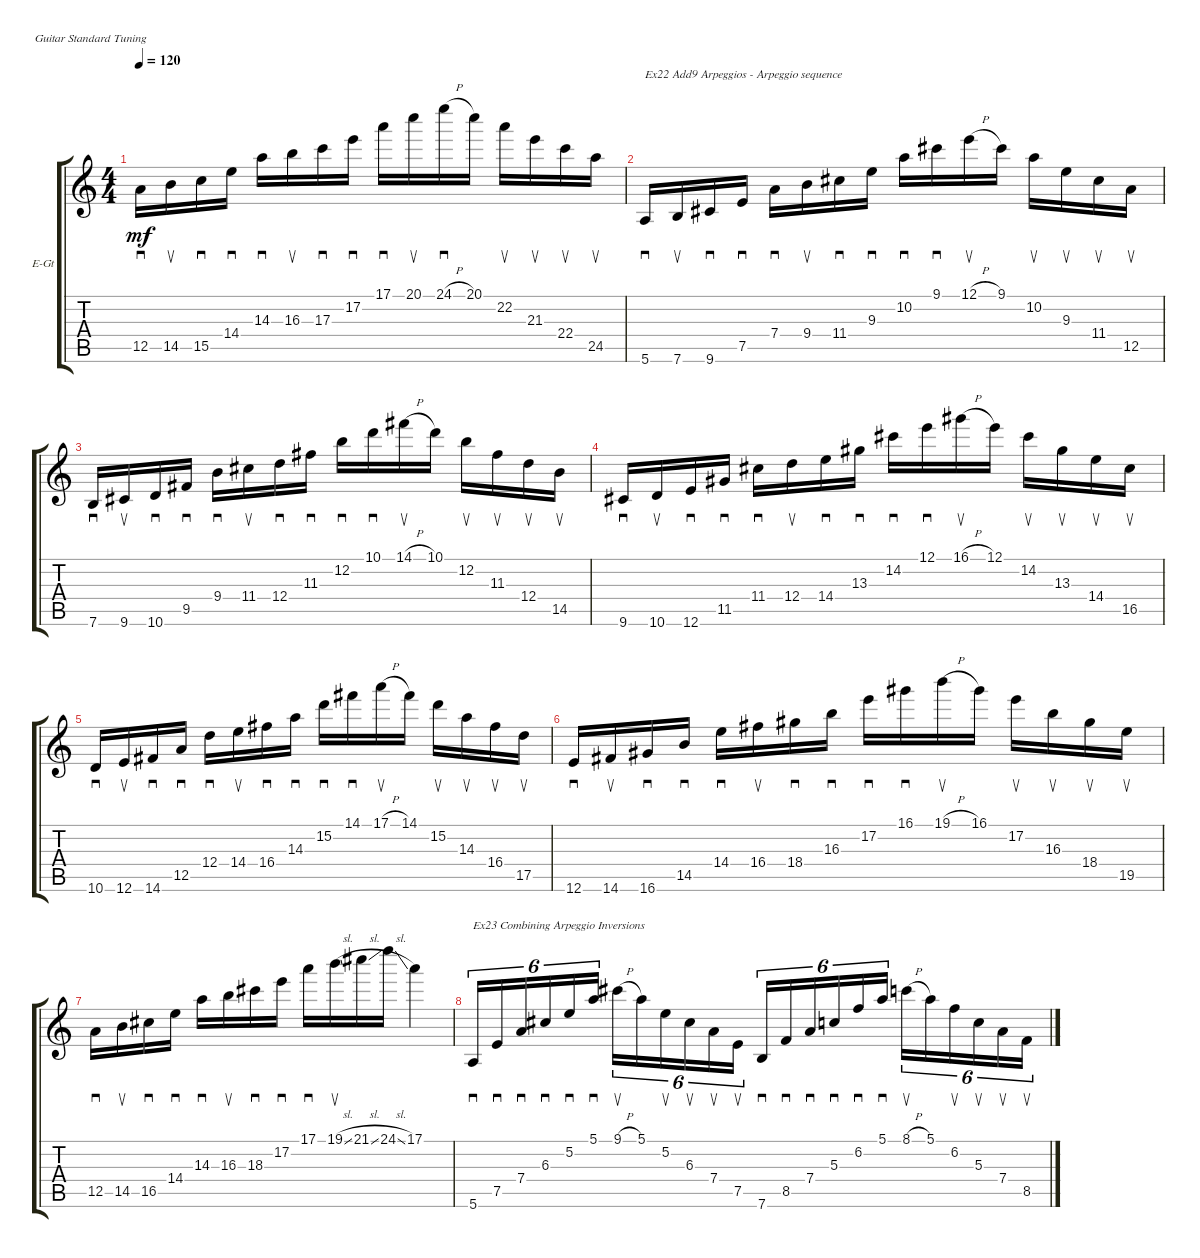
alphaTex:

\defaultSystemsLayout 4
\bracketExtendMode groupsimilarinstruments
\firstSystemTrackNameOrientation horizontal
\otherSystemsTrackNameOrientation horizontal
\track ("Electric Guitar" "E-Gt") {instrument overdrivenguitar}
\staff {score tabs}
\tuning (E4 B3 G3 D3 A2 E2)
\ts (4 4)
\tempo 120
\clef g2
\ks c
12.5.16{sd dy mf} 14.5.16{su} 15.5.16{sd} 14.4.16{sd} 14.3.16{sd} 16.3.16{su} 17.3.16{sd} 17.2.16{sd} 17.1.16{sd} 20.1.16{su} 24.1{h}.16{sd} 20.1.16 22.2.16{su} 21.3.16{su} 22.4.16{su} 24.5.16{su} |
5.6.16{sd txt "Ex22 Add9 Arpeggios - Arpeggio sequence"} 7.6.16{su} 9.6.16{sd} 7.5.16{sd} 7.4.16{sd} 9.4.16{su} 11.4.16{sd} 9.3.16{sd} 10.2.16{sd} 9.1.16{sd} 12.1{h}.16{su} 9.1.16 10.2.16{su} 9.3.16{su} 11.4.16{su} 12.5.16{su} |
7.6.16{sd} 9.6.16{su} 10.6.16{sd} 9.5.16{sd} 9.4.16{sd} 11.4.16{su} 12.4.16{sd} 11.3.16{sd} 12.2.16{sd} 10.1.16{sd} 14.1{h}.16{su} 10.1.16 12.2.16{su} 11.3.16{su} 12.4.16{su} 14.5.16{su} |
9.6.16{sd} 10.6.16{su} 12.6.16{sd} 11.5.16{sd} 11.4.16{sd} 12.4.16{su} 14.4.16{sd} 13.3.16{sd} 14.2.16{sd} 12.1.16{sd} 16.1{h}.16{su} 12.1.16 14.2.16{su} 13.3.16{su} 14.4.16{su} 16.5.16{su} |
10.6.16{sd} 12.6.16{su} 14.6.16{sd} 12.5.16{sd} 12.4.16{sd} 14.4.16{su} 16.4.16{sd} 14.3.16{sd} 15.2.16{sd} 14.1.16{sd} 17.1{h}.16{su} 14.1.16 15.2.16{su} 14.3.16{su} 16.4.16{su} 17.5.16{su} |
12.6.16{sd} 14.6.16{su} 16.6.16{sd} 14.5.16{sd} 14.4.16{sd} 16.4.16{su} 18.4.16{sd} 16.3.16{sd} 17.2.16{sd} 16.1.16{sd} 19.1{h}.16{su} 16.1.16 17.2.16{su} 16.3.16{su} 18.4.16{su} 19.5.16{su} |
12.5.16{sd} 14.5.16{su} 16.5.16{sd} 14.4.16{sd} 14.3.16{sd} 16.3.16{su} 18.3.16{sd} 17.2.16{sd} 17.1.16{sd} 19.1{sl}.16{su} 21.1{sl}.16 24.1{sl}.16 17.1.4 |
5.6.16{sd tu (6 4) txt "Ex23 Combining Arpeggio Inversions"} 7.5.16{sd tu (6 4)} 7.4.16{sd tu (6 4)} 6.3.16{sd tu (6 4)} 5.2.16{sd tu (6 4)} 5.1.16{sd tu (6 4)} 9.1{h}.16{su tu (6 4)} 5.1.16{tu (6 4)} 5.2.16{su tu (6 4)} 6.3.16{su tu (6 4)} 7.4.16{su tu (6 4)} 7.5.16{su tu (6 4)} 7.6.16{sd tu (6 4)} 8.5.16{sd tu (6 4)} 7.4.16{sd tu (6 4)} 5.3.16{sd tu (6 4)} 6.2.16{sd tu (6 4)} 5.1.16{sd tu (6 4)} 8.1{h}.16{su tu (6 4)} 5.1.16{tu (6 4)} 6.2.16{su tu (6 4)} 5.3.16{su tu (6 4)} 7.4.16{su tu (6 4)} 8.5.16{su tu (6 4)}
